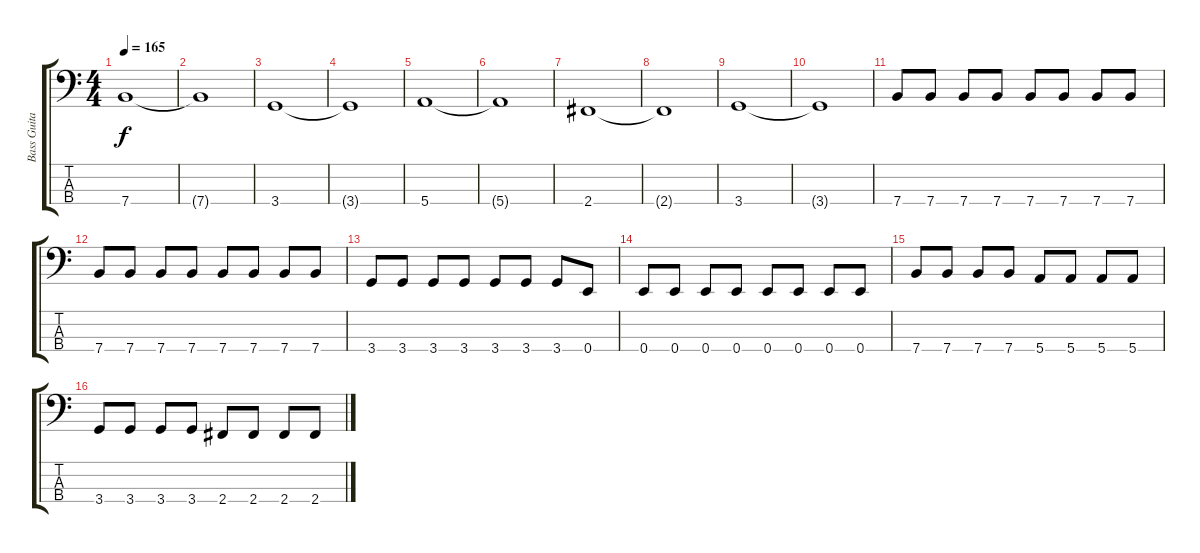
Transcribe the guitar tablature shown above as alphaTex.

\track ("Bass Guitar" "Bass Guita") {instrument electricbassfinger}
\staff {score tabs}
\tuning (G2 D2 A1 E1) {hide}
\ts (4 4)
\tempo 165
\clef f4
\ks c
7.4.1{dy f} |
7.4{t}.1 |
3.4.1 |
3.4{t}.1 |
5.4.1 |
5.4{t}.1 |
2.4.1 |
2.4{t}.1 |
3.4.1 |
3.4{t}.1 |
7.4.8 7.4.8 7.4.8 7.4.8 7.4.8 7.4.8 7.4.8 7.4.8 |
7.4.8 7.4.8 7.4.8 7.4.8 7.4.8 7.4.8 7.4.8 7.4.8 |
3.4.8 3.4.8 3.4.8 3.4.8 3.4.8 3.4.8 3.4.8 0.4.8 |
0.4.8 0.4.8 0.4.8 0.4.8 0.4.8 0.4.8 0.4.8 0.4.8 |
7.4.8 7.4.8 7.4.8 7.4.8 5.4.8 5.4.8 5.4.8 5.4.8 |
3.4.8 3.4.8 3.4.8 3.4.8 2.4.8 2.4.8 2.4.8 2.4.8
